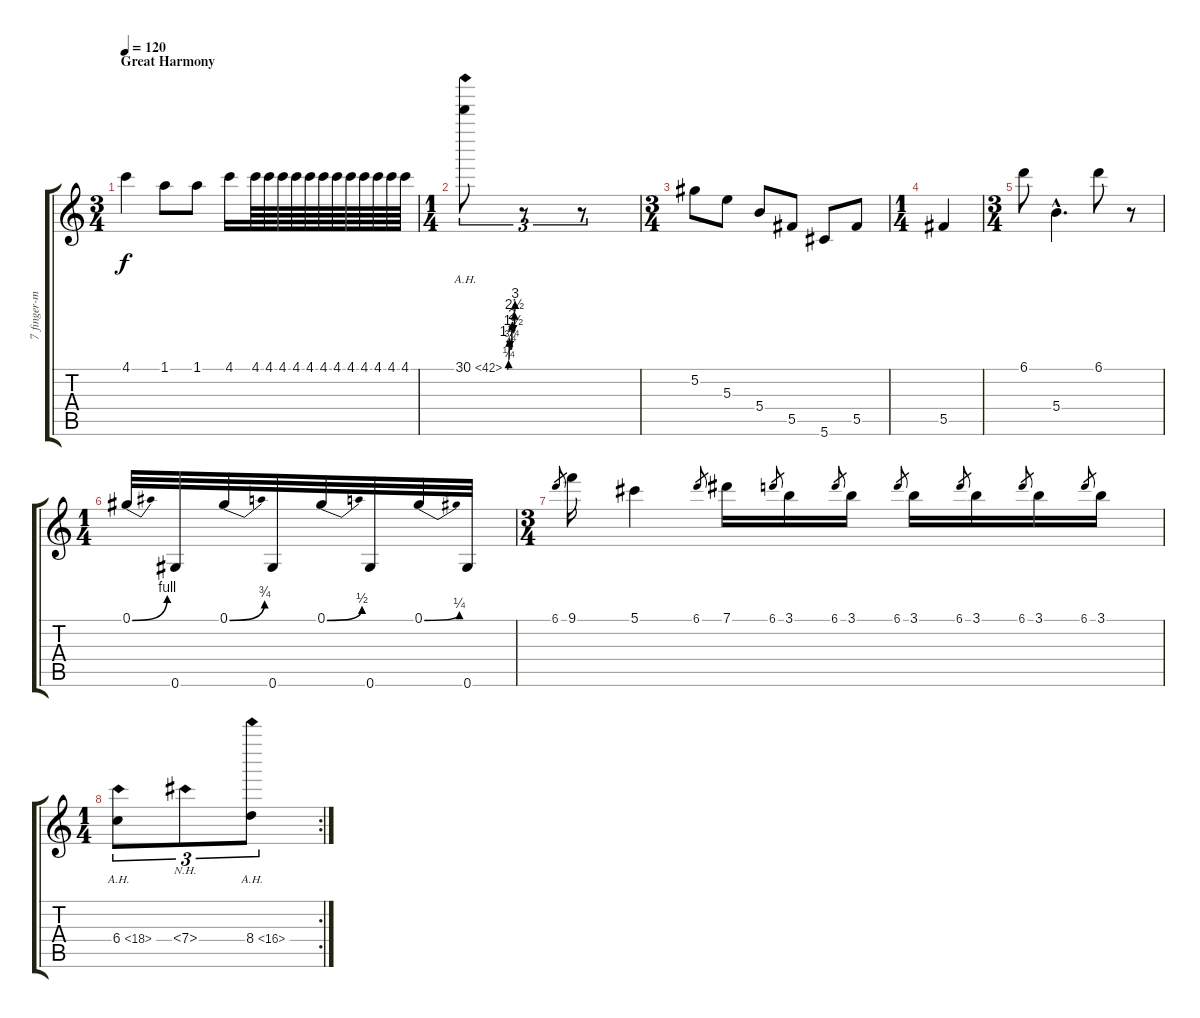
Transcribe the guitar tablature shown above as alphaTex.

\track ("7 finger-man" "7 finger-m") {instrument overdrivenguitar}
\staff {score tabs}
\tuning (Ab4 Eb4 B3 Gb3 Db3 Ab2) {hide}
\ts (3 4)
\section ("" "Great Harmony")
\tempo 120
\clef g2
\ks c
4.1.4{dy f instrument overdrivenguitar} 1.1.8 1.1.8 4.1.16 4.1.64 4.1.64 4.1.64 4.1.64 4.1.64 4.1.64 4.1.64 4.1.64 4.1.64 4.1.64 4.1.64 4.1.64 |
\ts (1 4)
30.1{be (custom 0 0 11 1 16 5 22 3 34 3 36 8 47 6 56 10 60 12) ah 12}.8{tu (3 2)} r.8{tu (3 2)} r.8{tu (3 2)} |
\ts (3 4)
5.2.8 5.3.8 5.4.8 5.5.8 5.6.8 5.5.8 |
\ts (1 4)
5.5.4 |
\ts (3 4)
6.1.8 5.4{hac}.4{d} 6.1.8 r.8 |
\ts (1 4)
0.1{be (bend 0 0 60 4)}.32 0.6.32 0.1{be (bend 0 0 60 3)}.32 0.6.32 0.1{be (bend 0 0 60 2)}.32 0.6.32 0.1{be (bend 0 0 60 1)}.32 0.6.32 |
\ts (3 4)
6.1.8{gr} 9.1.16 5.1.4 6.1.8{gr} 7.1.16 6.1.8{gr} 3.1.16 6.1.8{gr} 3.1.16 6.1.8{gr} 3.1.16 6.1.8{gr} 3.1.16 6.1.8{gr} 3.1.16 6.1.8{gr} 3.1.16 |
\rc 2
\ts (1 4)
6.4{ah 12}.8{tu (3 2)} 7.4{nh}.8{tu (3 2)} 8.4{ah 8}.8{tu (3 2)}
